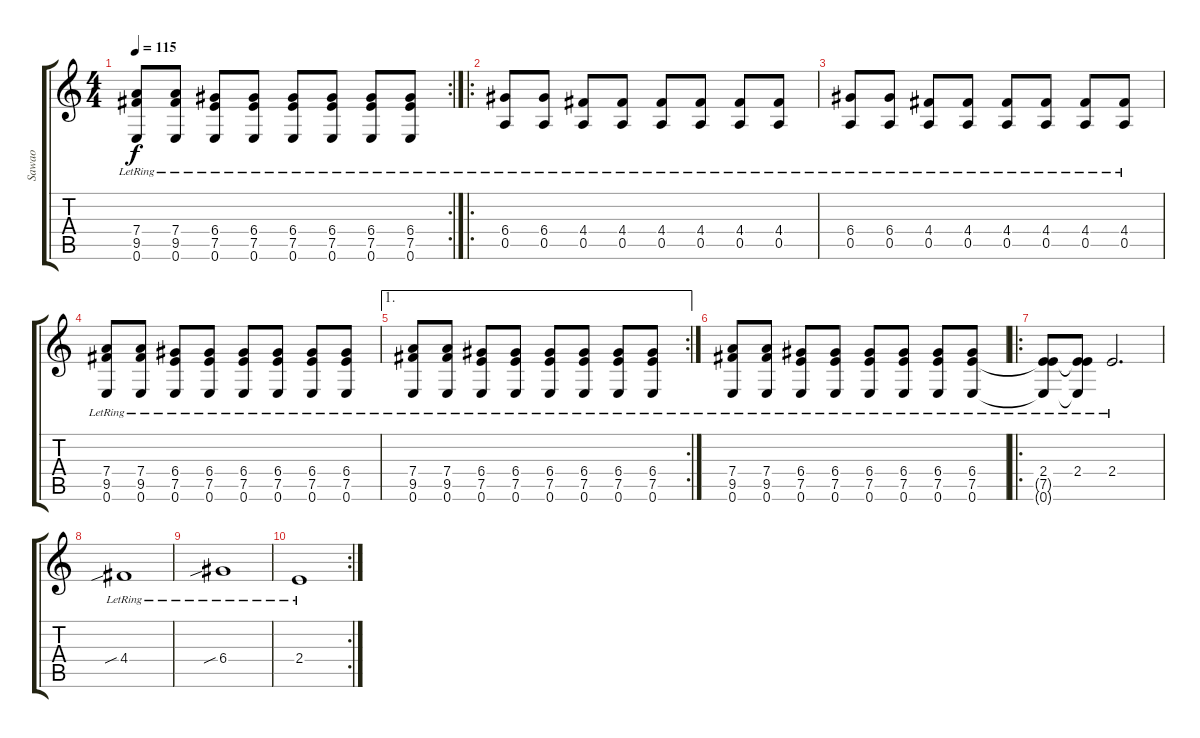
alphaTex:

\track ("Sawao" "Sawao") {instrument electricguitarjazz}
\staff {score tabs}
\tuning (E4 B3 G3 D3 A2 E2) {hide}
\rc 2
\ts (4 4)
\tempo 115
\clef g2
\ks c
(7.4{lr} 9.5{lr} 0.6{lr}).8{dy f} (7.4{lr} 9.5{lr} 0.6{lr}).8 (6.4{lr} 7.5{lr} 0.6{lr}).8 (6.4{lr} 7.5{lr} 0.6{lr}).8 (6.4{lr} 7.5{lr} 0.6{lr}).8 (6.4{lr} 7.5{lr} 0.6{lr}).8 (6.4{lr} 7.5{lr} 0.6{lr}).8 (6.4{lr} 7.5{lr} 0.6{lr}).8 |
\ro
(6.4{lr} 0.5{lr}).8 (6.4{lr} 0.5{lr}).8 (4.4{lr} 0.5{lr}).8 (4.4{lr} 0.5{lr}).8 (4.4{lr} 0.5{lr}).8 (4.4{lr} 0.5{lr}).8 (4.4{lr} 0.5{lr}).8 (4.4{lr} 0.5{lr}).8 |
(6.4{lr} 0.5{lr}).8 (6.4{lr} 0.5{lr}).8 (4.4{lr} 0.5{lr}).8 (4.4{lr} 0.5{lr}).8 (4.4{lr} 0.5{lr}).8 (4.4{lr} 0.5{lr}).8 (4.4{lr} 0.5{lr}).8 (4.4{lr} 0.5{lr}).8 |
(7.4{lr} 9.5{lr} 0.6{lr}).8 (7.4{lr} 9.5{lr} 0.6{lr}).8 (6.4{lr} 7.5{lr} 0.6{lr}).8 (6.4{lr} 7.5{lr} 0.6{lr}).8 (6.4{lr} 7.5{lr} 0.6{lr}).8 (6.4{lr} 7.5{lr} 0.6{lr}).8 (6.4{lr} 7.5{lr} 0.6{lr}).8 (6.4{lr} 7.5{lr} 0.6{lr}).8 |
\ae 1
\rc 2
(7.4{lr} 9.5{lr} 0.6{lr}).8 (7.4{lr} 9.5{lr} 0.6{lr}).8 (6.4{lr} 7.5{lr} 0.6{lr}).8 (6.4{lr} 7.5{lr} 0.6{lr}).8 (6.4{lr} 7.5{lr} 0.6{lr}).8 (6.4{lr} 7.5{lr} 0.6{lr}).8 (6.4{lr} 7.5{lr} 0.6{lr}).8 (6.4{lr} 7.5{lr} 0.6{lr}).8 |
(7.4{lr} 9.5{lr} 0.6{lr}).8 (7.4{lr} 9.5{lr} 0.6{lr}).8 (6.4{lr} 7.5{lr} 0.6{lr}).8 (6.4{lr} 7.5{lr} 0.6{lr}).8 (6.4{lr} 7.5{lr} 0.6{lr}).8 (6.4{lr} 7.5{lr} 0.6{lr}).8 (6.4{lr} 7.5{lr} 0.6{lr}).8 (6.4{lr} 7.5{lr} 0.6{lr}).8 |
\ro
(2.4{lr} 7.5{t} 0.6{t}).8 (2.4{lr} 7.5{t} 0.6{t}).8 2.4{lr}.2{d} |
4.4{sib lr}.1 |
6.4{sib lr}.1 |
\rc 2
2.4{lr}.1
